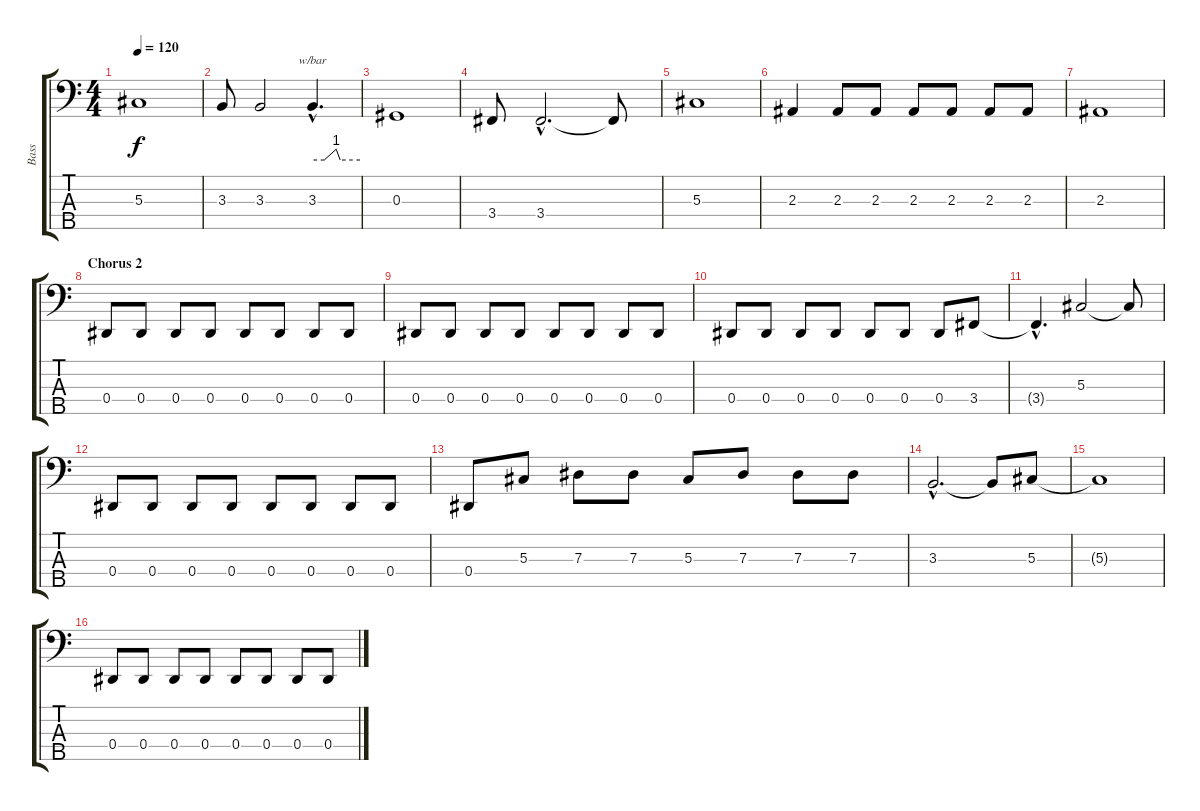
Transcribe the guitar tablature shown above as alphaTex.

\track ("Bass" "Bass") {instrument electricbasspick}
\staff {score tabs}
\tuning (Gb2 Db2 Ab1 Eb1 Bb0) {hide}
\ts (4 4)
\tempo 120
\clef f4
\ks c
5.3.1{dy f} |
3.3.8 3.3.2 3.3{hac}.4{d tbe (custom default 0 0 15 0 30 4 35 0 60 0)} |
0.3.1 |
3.4.8 3.4{hac}.2{d} 3.4{t}.8 |
5.3.1 |
2.3.4 2.3.8 2.3.8 2.3.8 2.3.8 2.3.8 2.3.8 |
2.3.1 |
\section ("" "Chorus 2")
0.4.8 0.4.8 0.4.8 0.4.8 0.4.8 0.4.8 0.4.8 0.4.8 |
0.4.8 0.4.8 0.4.8 0.4.8 0.4.8 0.4.8 0.4.8 0.4.8 |
0.4.8 0.4.8 0.4.8 0.4.8 0.4.8 0.4.8 0.4.8 3.4.8 |
3.4{hac t}.4{d} 5.3.2 5.3{t}.8 |
0.4.8 0.4.8 0.4.8 0.4.8 0.4.8 0.4.8 0.4.8 0.4.8 |
0.4.8 5.3.8 7.3.8 7.3.8 5.3.8 7.3.8 7.3.8 7.3.8 |
3.3{hac}.2{d} 3.3{t}.8 5.3.8 |
5.3{t}.1 |
0.4.8 0.4.8 0.4.8 0.4.8 0.4.8 0.4.8 0.4.8 0.4.8
